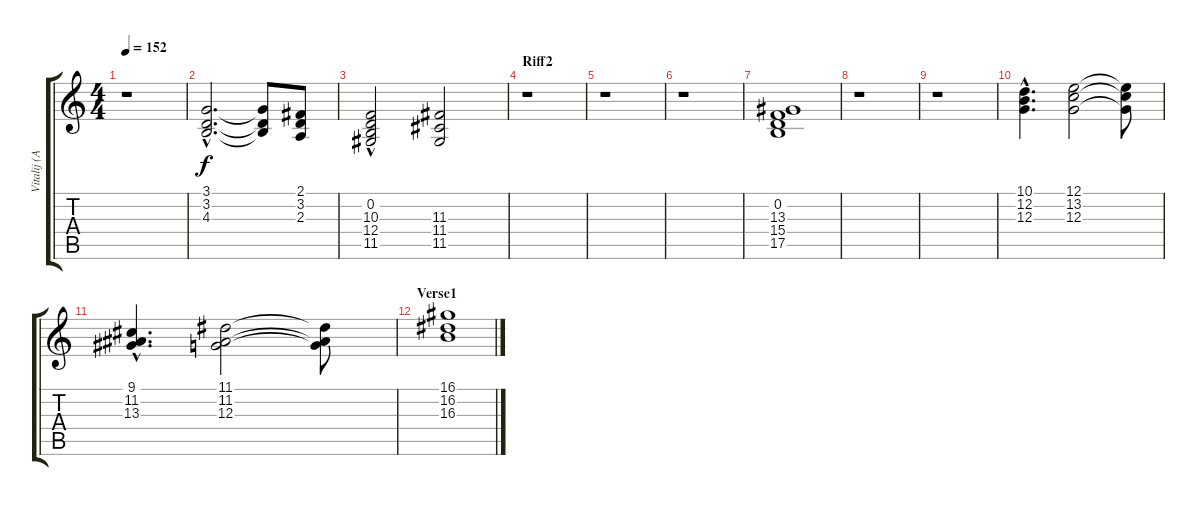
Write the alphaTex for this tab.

\track ("Vitalij (Assist)" "Vitalij (A") {instrument choiraahs}
\staff {score tabs}
\tuning (E4 B3 G3 D3 A2 E2) {hide}
\ts (4 4)
\tempo 152
\clef g2
\ks c
r.1{dy f} |
(3.1{hac} 3.2{hac} 4.3{hac}).2{d} (3.1{t} 3.2{t} 4.3{t}).8 (2.1 3.2 2.3).8 |
(0.2 10.3 12.4{hac} 11.5).2 (11.3 11.4 11.5).2 |
\section ("" "Riff2")
r.1 |
r.1 |
r.1 |
(0.2 13.3 15.4 17.5).1 |
r.1 |
r.1 |
(10.1{hac} 12.2{hac} 12.3{hac}).4{d} (12.1 13.2 12.3).2 (12.1{t} 13.2{t} 12.3{t}).8 |
(9.1{hac} 11.2{hac} 13.3{hac}).4{d} (11.1 11.2 12.3).2 (11.1{t} 11.2{t} 12.3{t}).8 |
\section ("" "Verse1")
(16.1 16.2 16.3).1{volume 13 instrument pad3polysynth}
